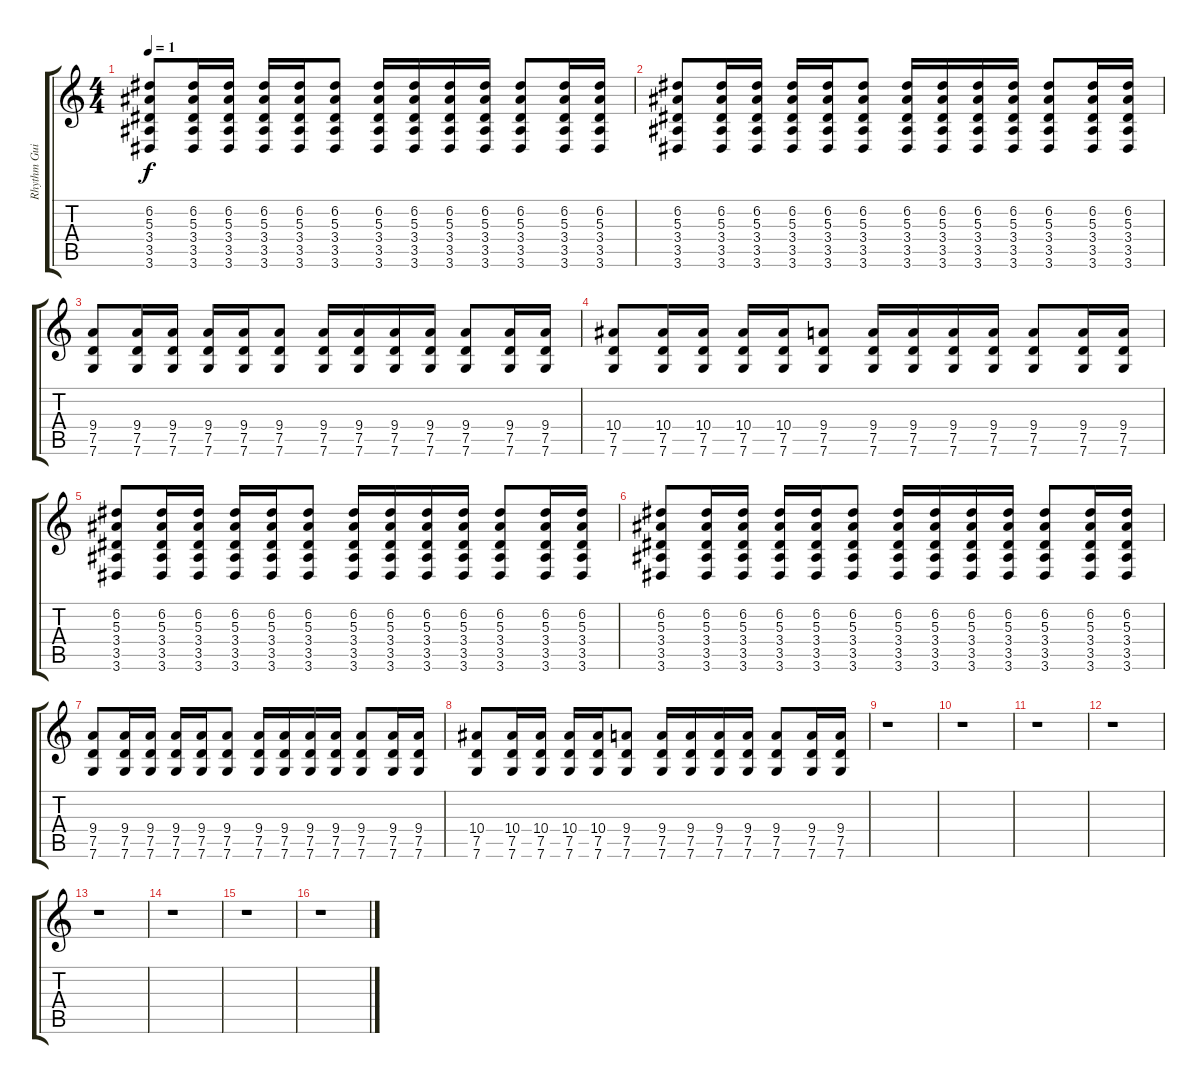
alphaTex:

\track ("Rhythm Guitar 2" "Rhythm Gui") {instrument electricguitarclean}
\staff {score tabs}
\tuning (D4 A3 F3 C3 G2 C2) {hide}
\ts (4 4)
\tempo 1
\clef g2
\ks c
(6.2 5.3 3.4 3.5 3.6).8{dy f} (6.2 5.3 3.4 3.5 3.6).16 (6.2 5.3 3.4 3.5 3.6).16 (6.2 5.3 3.4 3.5 3.6).16 (6.2 5.3 3.4 3.5 3.6).16 (6.2 5.3 3.4 3.5 3.6).8 (6.2 5.3 3.4 3.5 3.6).16 (6.2 5.3 3.4 3.5 3.6).16 (6.2 5.3 3.4 3.5 3.6).16 (6.2 5.3 3.4 3.5 3.6).16 (6.2 5.3 3.4 3.5 3.6).8 (6.2 5.3 3.4 3.5 3.6).16 (6.2 5.3 3.4 3.5 3.6).16 |
(6.2 5.3 3.4 3.5 3.6).8 (6.2 5.3 3.4 3.5 3.6).16 (6.2 5.3 3.4 3.5 3.6).16 (6.2 5.3 3.4 3.5 3.6).16 (6.2 5.3 3.4 3.5 3.6).16 (6.2 5.3 3.4 3.5 3.6).8 (6.2 5.3 3.4 3.5 3.6).16 (6.2 5.3 3.4 3.5 3.6).16 (6.2 5.3 3.4 3.5 3.6).16 (6.2 5.3 3.4 3.5 3.6).16 (6.2 5.3 3.4 3.5 3.6).8 (6.2 5.3 3.4 3.5 3.6).16 (6.2 5.3 3.4 3.5 3.6).16 |
(9.4 7.5 7.6).8 (9.4 7.5 7.6).16 (9.4 7.5 7.6).16 (9.4 7.5 7.6).16 (9.4 7.5 7.6).16 (9.4 7.5 7.6).8 (9.4 7.5 7.6).16 (9.4 7.5 7.6).16 (9.4 7.5 7.6).16 (9.4 7.5 7.6).16 (9.4 7.5 7.6).8 (9.4 7.5 7.6).16 (9.4 7.5 7.6).16 |
(10.4 7.5 7.6).8 (10.4 7.5 7.6).16 (10.4 7.5 7.6).16 (10.4 7.5 7.6).16 (10.4 7.5 7.6).16 (9.4 7.5 7.6).8 (9.4 7.5 7.6).16 (9.4 7.5 7.6).16 (9.4 7.5 7.6).16 (9.4 7.5 7.6).16 (9.4 7.5 7.6).8 (9.4 7.5 7.6).16 (9.4 7.5 7.6).16 |
(6.2 5.3 3.4 3.5 3.6).8 (6.2 5.3 3.4 3.5 3.6).16 (6.2 5.3 3.4 3.5 3.6).16 (6.2 5.3 3.4 3.5 3.6).16 (6.2 5.3 3.4 3.5 3.6).16 (6.2 5.3 3.4 3.5 3.6).8 (6.2 5.3 3.4 3.5 3.6).16 (6.2 5.3 3.4 3.5 3.6).16 (6.2 5.3 3.4 3.5 3.6).16 (6.2 5.3 3.4 3.5 3.6).16 (6.2 5.3 3.4 3.5 3.6).8 (6.2 5.3 3.4 3.5 3.6).16 (6.2 5.3 3.4 3.5 3.6).16 |
(6.2 5.3 3.4 3.5 3.6).8 (6.2 5.3 3.4 3.5 3.6).16 (6.2 5.3 3.4 3.5 3.6).16 (6.2 5.3 3.4 3.5 3.6).16 (6.2 5.3 3.4 3.5 3.6).16 (6.2 5.3 3.4 3.5 3.6).8 (6.2 5.3 3.4 3.5 3.6).16 (6.2 5.3 3.4 3.5 3.6).16 (6.2 5.3 3.4 3.5 3.6).16 (6.2 5.3 3.4 3.5 3.6).16 (6.2 5.3 3.4 3.5 3.6).8 (6.2 5.3 3.4 3.5 3.6).16 (6.2 5.3 3.4 3.5 3.6).16 |
(9.4 7.5 7.6).8 (9.4 7.5 7.6).16 (9.4 7.5 7.6).16 (9.4 7.5 7.6).16 (9.4 7.5 7.6).16 (9.4 7.5 7.6).8 (9.4 7.5 7.6).16 (9.4 7.5 7.6).16 (9.4 7.5 7.6).16 (9.4 7.5 7.6).16 (9.4 7.5 7.6).8 (9.4 7.5 7.6).16 (9.4 7.5 7.6).16 |
(10.4 7.5 7.6).8 (10.4 7.5 7.6).16 (10.4 7.5 7.6).16 (10.4 7.5 7.6).16 (10.4 7.5 7.6).16 (9.4 7.5 7.6).8 (9.4 7.5 7.6).16 (9.4 7.5 7.6).16 (9.4 7.5 7.6).16 (9.4 7.5 7.6).16 (9.4 7.5 7.6).8 (9.4 7.5 7.6).16 (9.4 7.5 7.6).16 |
r.1 |
r.1 |
r.1 |
r.1 |
r.1 |
r.1 |
r.1 |
r.1
